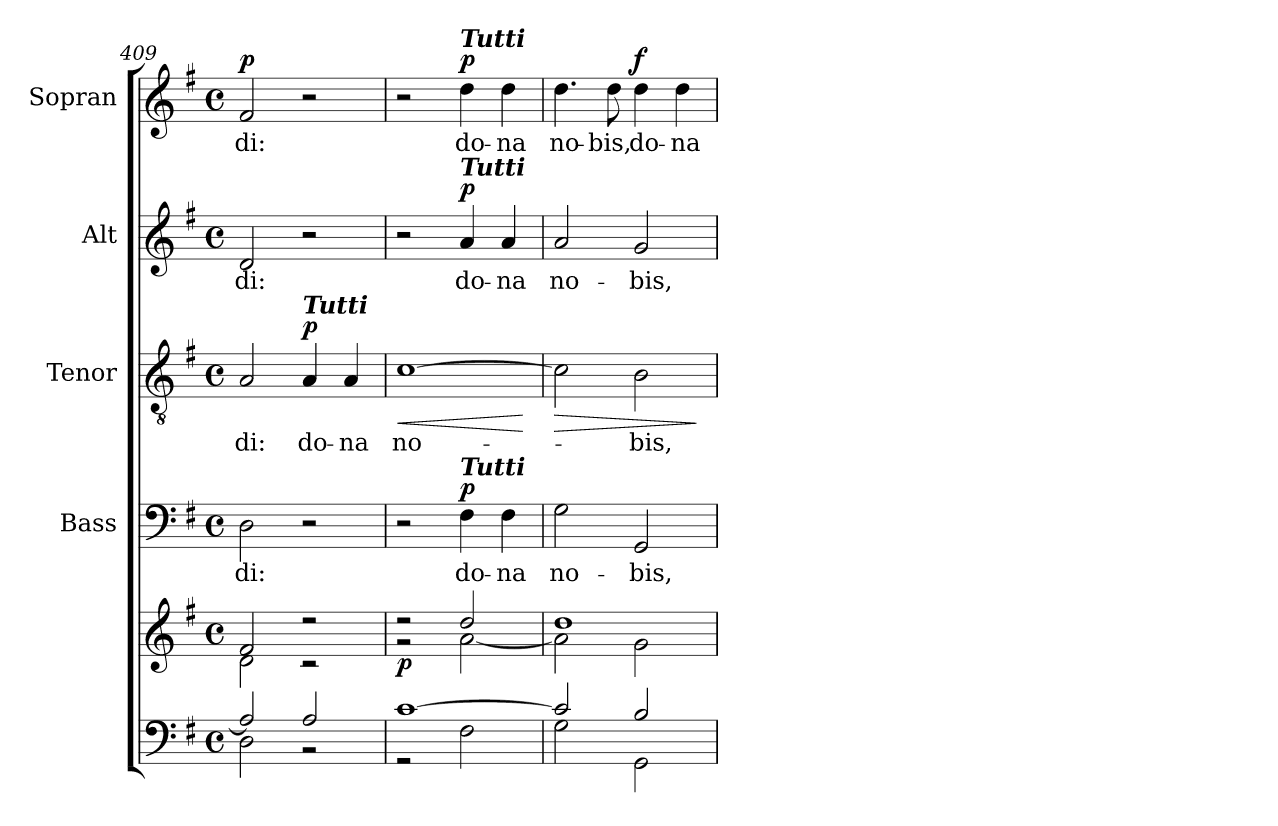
**kern	**kern	**dynam	**kern	**text	**dynam	**kern	**text	**dynam	**kern	**text	**dynam	**kern	**text	**dynam
*part5	*part5	*part5	*part4	*part4	*part4	*part3	*part3	*part3	*part2	*part2	*part2	*part1	*part1	*part1
*staff6	*staff5	*staff5/6	*staff4	*staff4	*staff4	*staff3	*staff3	*staff3	*staff2	*staff2	*staff2	*staff1	*staff1	*staff1
*	*	*	*I"Bass	*	*	*I"Tenor	*	*	*I"Alt	*	*	*I"Sopran	*	*
*	*	*	*I'B.	*	*	*I'T.	*	*	*I'A.	*	*	*I'S.	*	*
*clefF4	*clefG2	*	*clefF4	*	*	*clefGv2	*	*	*clefG2	*	*	*clefG2	*	*
*k[f#]	*k[f#]	*	*k[f#]	*	*	*k[f#]	*	*	*k[f#]	*	*	*k[f#]	*	*
*G:	*G:	*	*G:	*	*	*G:	*	*	*G:	*	*	*G:	*	*
*M4/4	*M4/4	*	*M4/4	*	*	*M4/4	*	*	*M4/4	*	*	*M4/4	*	*
*met(c)	*met(c)	*	*met(c)	*	*	*met(c)	*	*	*met(c)	*	*	*met(c)	*	*
=409	=409	=409	=409	=409	=409	=409	=409	=409	=409	=409	=409	=409	=409	=409
*^	*^	*	*	*	*	*	*	*	*	*	*	*	*	*
!	!	!	!	!	!	!LO:LY:b	!	!	!LO:LY:b	!	!	!LO:LY:b	!	!	!LO:LY:b	!LO:DY:a
2A/]	2D\	2f#/	2d\	.	2D\	-di:	.	2A/	-di:	.	2d/	-di:	.	2f#/	-di:	p
!	!	!	!	!	!	!	!	!LO:TX:a:Bi:t=Tutti	!	!	!	!	!	!	!	!
!	!	!	!	!	!	!	!	!	!LO:LY:b	!LO:DY:a	!	!	!	!	!	!
2A/	2rBB	2r	2r	.	2r	.	.	4A/	do-	p	2r	.	.	2r	.	.
!	!	!	!	!	!	!	!	!	!LO:LY:b	!	!	!	!	!	!	!
.	.	.	.	.	.	.	.	4A/	-na	.	.	.	.	.	.	.
=410	=410	=410	=410	=410	=410	=410	=410	=410	=410	=410	=410	=410	=410	=410	=410	=410
!	!	!	!	!LO:DY:b	!	!	!	!	!LO:LY:b	!LO:HP:b	!	!	!	!	!	!
[>1c	2rAA	2r	2r	p	2r	.	.	[1c	no-	<	2r	.	.	2r	.	.
!	!	!	!	!	!	!	!	!	!	!	!	!	!	!LO:TX:a:Bi:t=Tutti	!	!
!	!	!	!	!	!	!	!	!	!	!	!LO:TX:a:Bi:t=Tutti	!	!	!	!	!
!	!	!	!	!	!LO:TX:a:Bi:t=Tutti	!	!	!	!	!	!	!	!	!	!	!
!	!	!	!	!	!	!LO:LY:b	!LO:DY:a	!	!	!	!	!LO:LY:b	!LO:DY:a	!	!LO:LY:b	!LO:DY:a
.	2F#\	2dd/	[<2a\	.	4F#\	do-	p	.	.	.	4a/	do-	p	4dd\	do-	p
!	!	!	!	!	!	!LO:LY:b	!	!	!	!	!	!LO:LY:b	!	!	!LO:LY:b	!
.	.	.	.	.	4F#\	-na	.	.	.	.	4a/	-na	.	4dd\	-na	.
*v	*v	*	*	*	*	*	*	*	*	*	*	*	*	*	*	*
*	*v	*v	*	*	*	*	*	*	*	*	*	*	*	*	*
.	.	.	.	.	.	.	.	[	.	.	.	.	.	.
=411	=411	=411	=411	=411	=411	=411	=411	=411	=411	=411	=411	=411	=411	=411
*^	*^	*	*	*	*	*	*	*	*	*	*	*	*	*
!	!	!	!	!	!	!LO:LY:b	!	!	!	!LO:HP:b	!	!LO:LY:b	!	!	!LO:LY:b	!
2c/]	2G\	1dd	2a\]	.	2G\	no-	.	2c\]	.	>	2a/	no-	.	4.dd\	no-	.
!	!	!	!	!	!	!	!	!	!	!	!	!	!	!	!LO:LY:b	!
.	.	.	.	.	.	.	.	.	.	.	.	.	.	8dd\	-bis,	.
!	!	!	!	!	!	!LO:LY:b	!	!	!LO:LY:b	!	!	!LO:LY:b	!	!	!LO:LY:b	!LO:DY:a
2B/	2GG\	.	2g\	.	2GG/	-bis,	.	2B\	-bis,	.	2g/	-bis,	.	4dd\	do-	f
!	!	!	!	!	!	!	!	!	!	!	!	!	!	!	!LO:LY:b	!
.	.	.	.	.	.	.	.	.	.	.	.	.	.	4dd\	-na	.
*v	*v	*	*	*	*	*	*	*	*	*	*	*	*	*	*	*
*	*v	*v	*	*	*	*	*	*	*	*	*	*	*	*	*
.	.	.	.	.	.	.	.	]	.	.	.	.	.	.
=	=	=	=	=	=	=	=	=	=	=	=	=	=	=
*-	*-	*-	*-	*-	*-	*-	*-	*-	*-	*-	*-	*-	*-	*-
